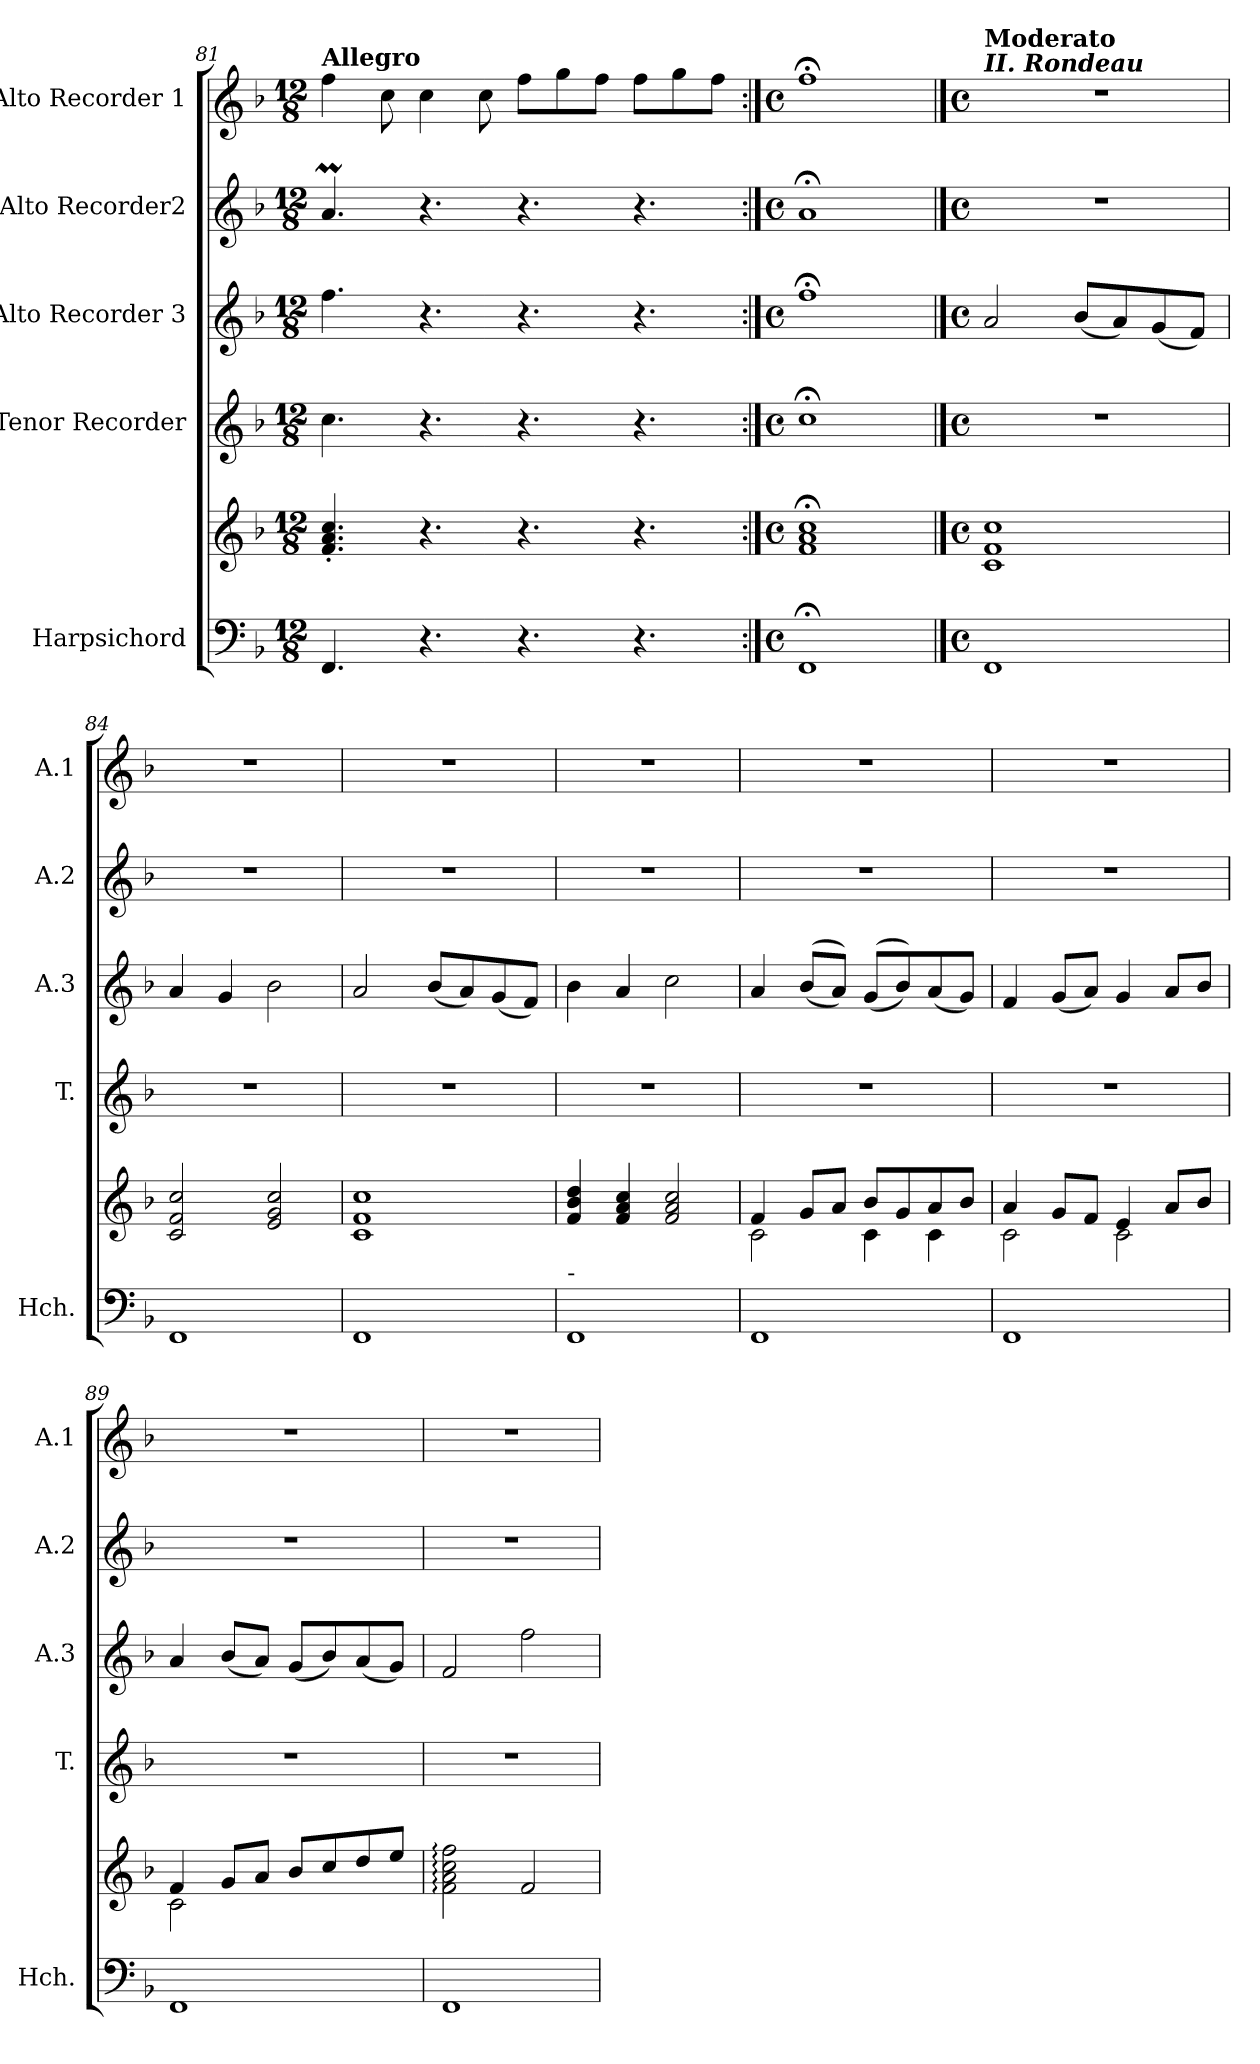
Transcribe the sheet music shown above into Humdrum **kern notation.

**kern	**kern	**kern	**kern	**kern	**kern
*part5	*part5	*part4	*part3	*part2	*part1
*staff6	*staff5	*staff4	*staff3	*staff2	*staff1
*I"Harpsichord	*	*I"Tenor Recorder	*I"Alto Recorder 3	*I"Alto Recorder2	*I"Alto Recorder 1
*I'Hch.	*	*I'T.	*I'A.3	*I'A.2	*I'A.1
*clefF4	*clefG2	*clefG2	*clefG2	*clefG2	*clefG2
*k[b-]	*k[b-]	*k[b-]	*k[b-]	*k[b-]	*k[b-]
*M12/8	*M12/8	*M12/8	*M12/8	*M12/8	*M12/8
*MM204	*MM204	*MM204	*MM204	*MM204	*MM204
=81	=81	=81	=81	=81	=81
!	!	!	!	!	!LO:TX:a:B:t=Allegro
4.FF/	4.f/' 4.a/' 4.cc/'	4.cc\	4.ff\	4.am/	4ff\
.	.	.	.	.	8cc\
4.r	4.r	4.r	4.r	4.r	4cc\
.	.	.	.	.	8cc\
4.r	4.r	4.r	4.r	4.r	8ff\L
.	.	.	.	.	8gg\
.	.	.	.	.	8ff\J
4.r	4.r	4.r	4.r	4.r	8ff\L
.	.	.	.	.	8gg\
.	.	.	.	.	8ff\J
=82:|!	=82:|!	=82:|!	=82:|!	=82:|!	=82:|!
*M4/4	*M4/4	*M4/4	*M4/4	*M4/4	*M4/4
*met(c)	*met(c)	*met(c)	*met(c)	*met(c)	*met(c)
1FF;<	1f;< 1a;< 1cc;<	1cc;<	1ff;<	1a;<	1ff;<
!!LO:LB:g=z
==83	==83	==83	==83	==83	==83
*M4/4	*M4/4	*M4/4	*M4/4	*M4/4	*M4/4
*met(c)	*met(c)	*met(c)	*met(c)	*met(c)	*met(c)
*	*	*	*	*	*MM140
*	*^	*	*	*	*
!	!	!	!	!	!	!LO:TX:a:Bi:t=II. Rondeau
!	!	!	!	!	!	!LO:TX:a:B:t=Moderato
1FF	1cc	1c 1f	1r	2a/	1r	1r
.	.	.	.	(8b-/L	.	.
.	.	.	.	8a/)	.	.
.	.	.	.	(8g/	.	.
.	.	.	.	8f/J)	.	.
*	*v	*v	*	*	*	*
=84	=84	=84	=84	=84	=84
1FF	2c/ 2f/ 2cc/	1r	4a/	1r	1r
.	.	.	4g/	.	.
.	2e/ 2g/ 2cc/	.	2b-\	.	.
=85	=85	=85	=85	=85	=85
*	*^	*	*	*	*
1FF	1cc	1c 1f	1r	2a/	1r	1r
.	.	.	.	(8b-/L	.	.
.	.	.	.	8a/)	.	.
.	.	.	.	(8g/	.	.
.	.	.	.	8f/J)	.	.
*	*v	*v	*	*	*	*
=86	=86	=86	=86	=86	=86
!LO:TX:a:t=-	!	!	!	!	!
1FF	4f/ 4b-/ 4dd/	1r	4b-\	1r	1r
.	4f/ 4a/ 4cc/	.	4a/	.	.
.	2f/ 2a/ 2cc/	.	2cc\	.	.
=87	=87	=87	=87	=87	=87
*	*^	*	*	*	*
1FF	4f/	2c\	1r	4a/	1r	1r
.	8g/L	.	.	((8b-/L	.	.
.	8a/J	.	.	8a/J))	.	.
.	8b-/L	4c\	.	((8g/L	.	.
.	8g/	.	.	8b-/))	.	.
.	8a/	4c\	.	(8a/	.	.
.	8b-/J	.	.	8g/J)	.	.
=88	=88	=88	=88	=88	=88	=88
1FF	4a/	2c\	1r	4f/	1r	1r
.	8g/L	.	.	(8g/L	.	.
.	8f/J	.	.	8a/J)	.	.
.	4e/	2c\	.	4g/	.	.
.	8a/L	.	.	8a/L	.	.
.	8b-/J	.	.	8b-/J	.	.
=89	=89	=89	=89	=89	=89	=89
1FF	4f/	2c\	1r	4a/	1r	1r
.	8g/L	.	.	(8b-/L	.	.
.	8a/J	.	.	8a/J)	.	.
.	8b-/L	2ryy	.	(8g/L	.	.
.	8cc/	.	.	8b-/)	.	.
.	8dd/	.	.	(8a/	.	.
.	8ee/J	.	.	8g/J)	.	.
*	*v	*v	*	*	*	*
=90	=90	=90	=90	=90	=90
1FF	2f\: 2a\: 2cc\: 2ff\:	1r	2f/	1r	1r
.	2f/	.	2ff\	.	.
=	=	=	=	=	=
*-	*-	*-	*-	*-	*-
